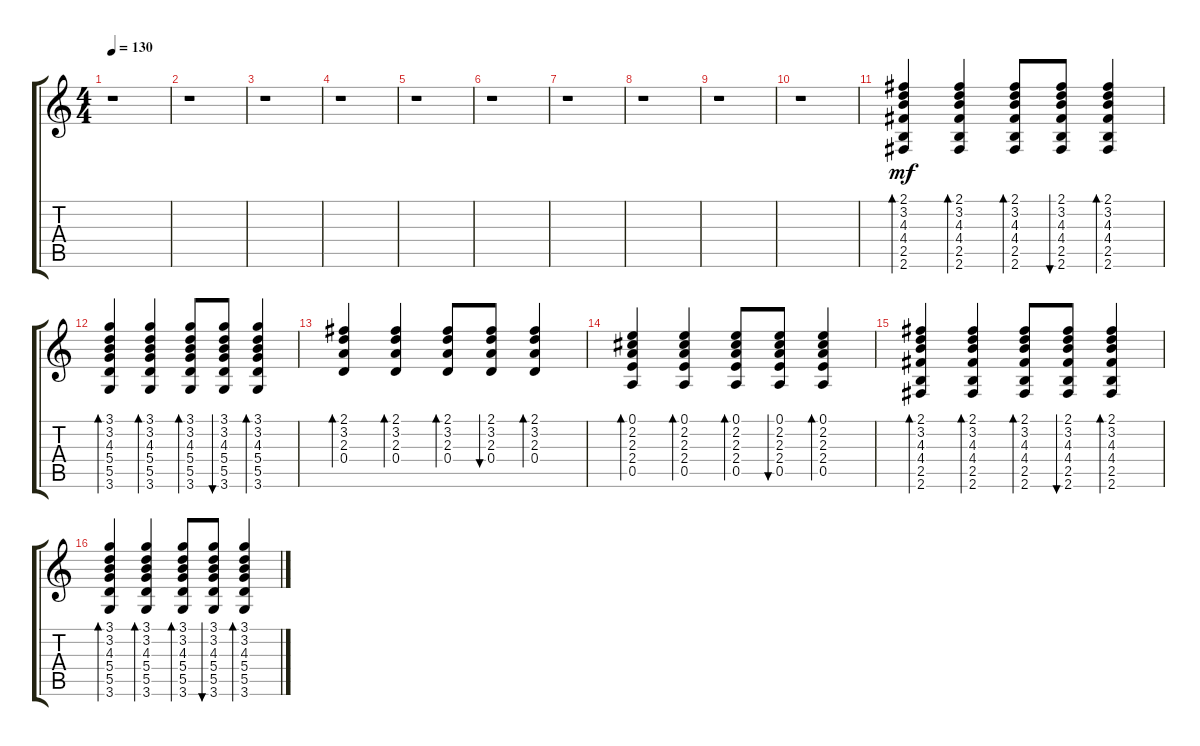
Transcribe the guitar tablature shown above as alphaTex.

\track "" {instrument overdrivenguitar bank 1}
\staff {score tabs}
\tuning (E4 B3 G3 D3 A2 E2) {hide}
\ts (4 4)
\tempo 130
\clef g2
\ks c
r.1{dy f} |
r.1 |
r.1 |
r.1 |
r.1 |
r.1 |
r.1 |
r.1 |
r.1 |
r.1 |
(2.1 3.2 4.3 4.4 2.5 2.6).4{bd 60 dy mf} (2.1 3.2 4.3 4.4 2.5 2.6).4{bd 60} (2.1 3.2 4.3 4.4 2.5 2.6).8{bd 60} (2.1 3.2 4.3 4.4 2.5 2.6).8{bu 60} (2.1 3.2 4.3 4.4 2.5 2.6).4{bd 60} |
(3.1 3.2 4.3 5.4 5.5 3.6).4{bd 60} (3.1 3.2 4.3 5.4 5.5 3.6).4{bd 60} (3.1 3.2 4.3 5.4 5.5 3.6).8{bd 60} (3.1 3.2 4.3 5.4 5.5 3.6).8{bu 60} (3.1 3.2 4.3 5.4 5.5 3.6).4{bd 60} |
(2.1 3.2 2.3 0.4).4{bd 60} (2.1 3.2 2.3 0.4).4{bd 60} (2.1 3.2 2.3 0.4).8{bd 60} (2.1 3.2 2.3 0.4).8{bu 60} (2.1 3.2 2.3 0.4).4{bd 60} |
(0.1 2.2 2.3 2.4 0.5).4{bd 60} (0.1 2.2 2.3 2.4 0.5).4{bd 60} (0.1 2.2 2.3 2.4 0.5).8{bd 60} (0.1 2.2 2.3 2.4 0.5).8{bu 60} (0.1 2.2 2.3 2.4 0.5).4{bd 60} |
(2.1 3.2 4.3 4.4 2.5 2.6).4{bd 60} (2.1 3.2 4.3 4.4 2.5 2.6).4{bd 60} (2.1 3.2 4.3 4.4 2.5 2.6).8{bd 60} (2.1 3.2 4.3 4.4 2.5 2.6).8{bu 60} (2.1 3.2 4.3 4.4 2.5 2.6).4{bd 60} |
(3.1 3.2 4.3 5.4 5.5 3.6).4{bd 60} (3.1 3.2 4.3 5.4 5.5 3.6).4{bd 60} (3.1 3.2 4.3 5.4 5.5 3.6).8{bd 60} (3.1 3.2 4.3 5.4 5.5 3.6).8{bu 60} (3.1 3.2 4.3 5.4 5.5 3.6).4{bd 60}
